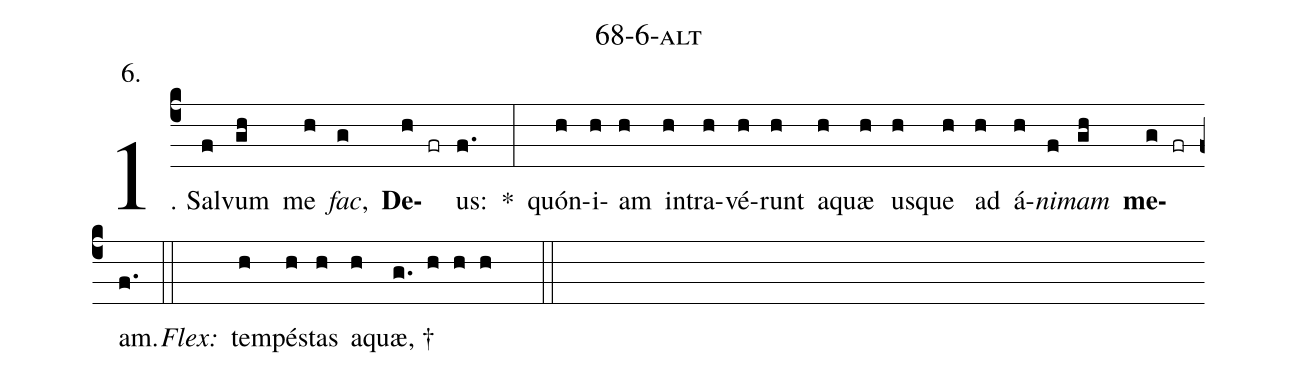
name: 68-6-alt;
annotation: 6.;
%%
(c4)1. Sal(f)vum(gh) me(h) <i>fac</i>,(g) <b>De</b>(h fr)us:(f.) *(:) quón(h)i(h)am(h) in(h)tra(h)vé(h)runt(h) a(h)quæ(h) us(h)que(h) ad(h) á(h)<i>ni</i>(f)<i>mam</i>(gh) <b>me</b>(g fr)am.(f.) (::)
<i>Flex:</i>()  tem(h)pés(h)tas(h) a(h)quæ, †(g. h h h  ::)
